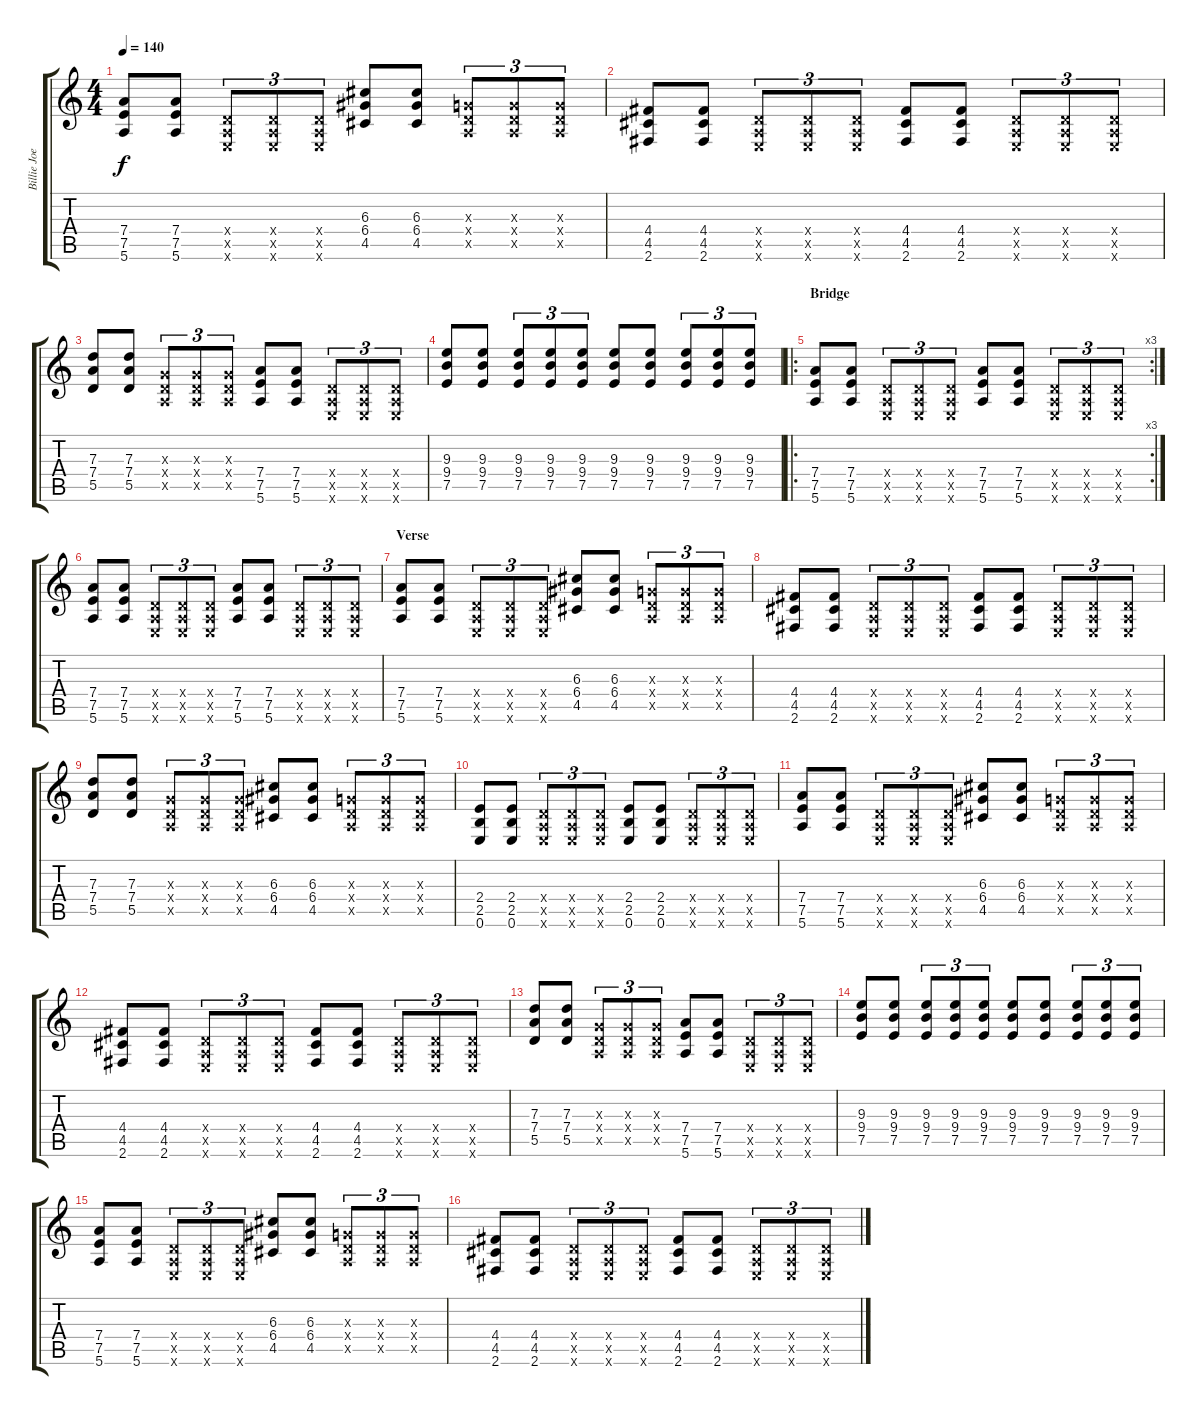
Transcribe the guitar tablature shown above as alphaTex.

\track ("Billie Joe" "Billie Joe") {instrument distortionguitar}
\staff {score tabs}
\tuning (E4 B3 G3 D3 A2 E2) {hide}
\ts (4 4)
\tempo 140
\clef g2
\ks c
(7.4 7.5 5.6).8{dy f} (7.4 7.5 5.6).8 (0.4{x} 0.5{x} 0.6{x}).8{tu (3 2)} (0.4{x} 0.5{x} 0.6{x}).8{tu (3 2)} (0.4{x} 0.5{x} 0.6{x}).8{tu (3 2)} (6.3 6.4 4.5).8 (6.3 6.4 4.5).8 (0.3{x} 0.4{x} 0.5{x}).8{tu (3 2)} (0.3{x} 0.4{x} 0.5{x}).8{tu (3 2)} (0.3{x} 0.4{x} 0.5{x}).8{tu (3 2)} |
(4.4 4.5 2.6).8 (4.4 4.5 2.6).8 (0.4{x} 0.5{x} 0.6{x}).8{tu (3 2)} (0.4{x} 0.5{x} 0.6{x}).8{tu (3 2)} (0.4{x} 0.5{x} 0.6{x}).8{tu (3 2)} (4.4 4.5 2.6).8 (4.4 4.5 2.6).8 (0.4{x} 0.5{x} 0.6{x}).8{tu (3 2)} (0.4{x} 0.5{x} 0.6{x}).8{tu (3 2)} (0.4{x} 0.5{x} 0.6{x}).8{tu (3 2)} |
(7.3 7.4 5.5).8 (7.3 7.4 5.5).8 (0.3{x} 0.4{x} 0.5{x}).8{tu (3 2)} (0.3{x} 0.4{x} 0.5{x}).8{tu (3 2)} (0.3{x} 0.4{x} 0.5{x}).8{tu (3 2)} (7.4 7.5 5.6).8 (7.4 7.5 5.6).8 (0.4{x} 0.5{x} 0.6{x}).8{tu (3 2)} (0.4{x} 0.5{x} 0.6{x}).8{tu (3 2)} (0.4{x} 0.5{x} 0.6{x}).8{tu (3 2)} |
(9.3 9.4 7.5).8 (9.3 9.4 7.5).8 (9.3 9.4 7.5).8{tu (3 2)} (9.3 9.4 7.5).8{tu (3 2)} (9.3 9.4 7.5).8{tu (3 2)} (9.3 9.4 7.5).8 (9.3 9.4 7.5).8 (9.3 9.4 7.5).8{tu (3 2)} (9.3 9.4 7.5).8{tu (3 2)} (9.3 9.4 7.5).8{tu (3 2)} |
\ro
\rc 3
\section ("" "Bridge")
(7.4 7.5 5.6).8 (7.4 7.5 5.6).8 (0.4{x} 0.5{x} 0.6{x}).8{tu (3 2)} (0.4{x} 0.5{x} 0.6{x}).8{tu (3 2)} (0.4{x} 0.5{x} 0.6{x}).8{tu (3 2)} (7.4 7.5 5.6).8 (7.4 7.5 5.6).8 (0.4{x} 0.5{x} 0.6{x}).8{tu (3 2)} (0.4{x} 0.5{x} 0.6{x}).8{tu (3 2)} (0.4{x} 0.5{x} 0.6{x}).8{tu (3 2)} |
(7.4 7.5 5.6).8 (7.4 7.5 5.6).8 (0.4{x} 0.5{x} 0.6{x}).8{tu (3 2)} (0.4{x} 0.5{x} 0.6{x}).8{tu (3 2)} (0.4{x} 0.5{x} 0.6{x}).8{tu (3 2)} (7.4 7.5 5.6).8 (7.4 7.5 5.6).8 (0.4{x} 0.5{x} 0.6{x}).8{tu (3 2)} (0.4{x} 0.5{x} 0.6{x}).8{tu (3 2)} (0.4{x} 0.5{x} 0.6{x}).8{tu (3 2)} |
\section ("" "Verse")
(7.4 7.5 5.6).8 (7.4 7.5 5.6).8 (0.4{x} 0.5{x} 0.6{x}).8{tu (3 2)} (0.4{x} 0.5{x} 0.6{x}).8{tu (3 2)} (0.4{x} 0.5{x} 0.6{x}).8{tu (3 2)} (6.3 6.4 4.5).8 (6.3 6.4 4.5).8 (0.3{x} 0.4{x} 0.5{x}).8{tu (3 2)} (0.3{x} 0.4{x} 0.5{x}).8{tu (3 2)} (0.3{x} 0.4{x} 0.5{x}).8{tu (3 2)} |
(4.4 4.5 2.6).8 (4.4 4.5 2.6).8 (0.4{x} 0.5{x} 0.6{x}).8{tu (3 2)} (0.4{x} 0.5{x} 0.6{x}).8{tu (3 2)} (0.4{x} 0.5{x} 0.6{x}).8{tu (3 2)} (4.4 4.5 2.6).8 (4.4 4.5 2.6).8 (0.4{x} 0.5{x} 0.6{x}).8{tu (3 2)} (0.4{x} 0.5{x} 0.6{x}).8{tu (3 2)} (0.4{x} 0.5{x} 0.6{x}).8{tu (3 2)} |
(7.3 7.4 5.5).8 (7.3 7.4 5.5).8 (0.3{x} 0.4{x} 0.5{x}).8{tu (3 2)} (0.3{x} 0.4{x} 0.5{x}).8{tu (3 2)} (0.3{x} 0.4{x} 0.5{x}).8{tu (3 2)} (6.3 6.4 4.5).8 (6.3 6.4 4.5).8 (0.3{x} 0.4{x} 0.5{x}).8{tu (3 2)} (0.3{x} 0.4{x} 0.5{x}).8{tu (3 2)} (0.3{x} 0.4{x} 0.5{x}).8{tu (3 2)} |
(2.4 2.5 0.6).8 (2.4 2.5 0.6).8 (0.4{x} 0.5{x} 0.6{x}).8{tu (3 2)} (0.4{x} 0.5{x} 0.6{x}).8{tu (3 2)} (0.4{x} 0.5{x} 0.6{x}).8{tu (3 2)} (2.4 2.5 0.6).8 (2.4 2.5 0.6).8 (0.4{x} 0.5{x} 0.6{x}).8{tu (3 2)} (0.4{x} 0.5{x} 0.6{x}).8{tu (3 2)} (0.4{x} 0.5{x} 0.6{x}).8{tu (3 2)} |
(7.4 7.5 5.6).8 (7.4 7.5 5.6).8 (0.4{x} 0.5{x} 0.6{x}).8{tu (3 2)} (0.4{x} 0.5{x} 0.6{x}).8{tu (3 2)} (0.4{x} 0.5{x} 0.6{x}).8{tu (3 2)} (6.3 6.4 4.5).8 (6.3 6.4 4.5).8 (0.3{x} 0.4{x} 0.5{x}).8{tu (3 2)} (0.3{x} 0.4{x} 0.5{x}).8{tu (3 2)} (0.3{x} 0.4{x} 0.5{x}).8{tu (3 2)} |
(4.4 4.5 2.6).8 (4.4 4.5 2.6).8 (0.4{x} 0.5{x} 0.6{x}).8{tu (3 2)} (0.4{x} 0.5{x} 0.6{x}).8{tu (3 2)} (0.4{x} 0.5{x} 0.6{x}).8{tu (3 2)} (4.4 4.5 2.6).8 (4.4 4.5 2.6).8 (0.4{x} 0.5{x} 0.6{x}).8{tu (3 2)} (0.4{x} 0.5{x} 0.6{x}).8{tu (3 2)} (0.4{x} 0.5{x} 0.6{x}).8{tu (3 2)} |
(7.3 7.4 5.5).8 (7.3 7.4 5.5).8 (0.3{x} 0.4{x} 0.5{x}).8{tu (3 2)} (0.3{x} 0.4{x} 0.5{x}).8{tu (3 2)} (0.3{x} 0.4{x} 0.5{x}).8{tu (3 2)} (7.4 7.5 5.6).8 (7.4 7.5 5.6).8 (0.4{x} 0.5{x} 0.6{x}).8{tu (3 2)} (0.4{x} 0.5{x} 0.6{x}).8{tu (3 2)} (0.4{x} 0.5{x} 0.6{x}).8{tu (3 2)} |
(9.3 9.4 7.5).8 (9.3 9.4 7.5).8 (9.3 9.4 7.5).8{tu (3 2)} (9.3 9.4 7.5).8{tu (3 2)} (9.3 9.4 7.5).8{tu (3 2)} (9.3 9.4 7.5).8 (9.3 9.4 7.5).8 (9.3 9.4 7.5).8{tu (3 2)} (9.3 9.4 7.5).8{tu (3 2)} (9.3 9.4 7.5).8{tu (3 2)} |
(7.4 7.5 5.6).8 (7.4 7.5 5.6).8 (0.4{x} 0.5{x} 0.6{x}).8{tu (3 2)} (0.4{x} 0.5{x} 0.6{x}).8{tu (3 2)} (0.4{x} 0.5{x} 0.6{x}).8{tu (3 2)} (6.3 6.4 4.5).8 (6.3 6.4 4.5).8 (0.3{x} 0.4{x} 0.5{x}).8{tu (3 2)} (0.3{x} 0.4{x} 0.5{x}).8{tu (3 2)} (0.3{x} 0.4{x} 0.5{x}).8{tu (3 2)} |
(4.4 4.5 2.6).8 (4.4 4.5 2.6).8 (0.4{x} 0.5{x} 0.6{x}).8{tu (3 2)} (0.4{x} 0.5{x} 0.6{x}).8{tu (3 2)} (0.4{x} 0.5{x} 0.6{x}).8{tu (3 2)} (4.4 4.5 2.6).8 (4.4 4.5 2.6).8 (0.4{x} 0.5{x} 0.6{x}).8{tu (3 2)} (0.4{x} 0.5{x} 0.6{x}).8{tu (3 2)} (0.4{x} 0.5{x} 0.6{x}).8{tu (3 2)}
